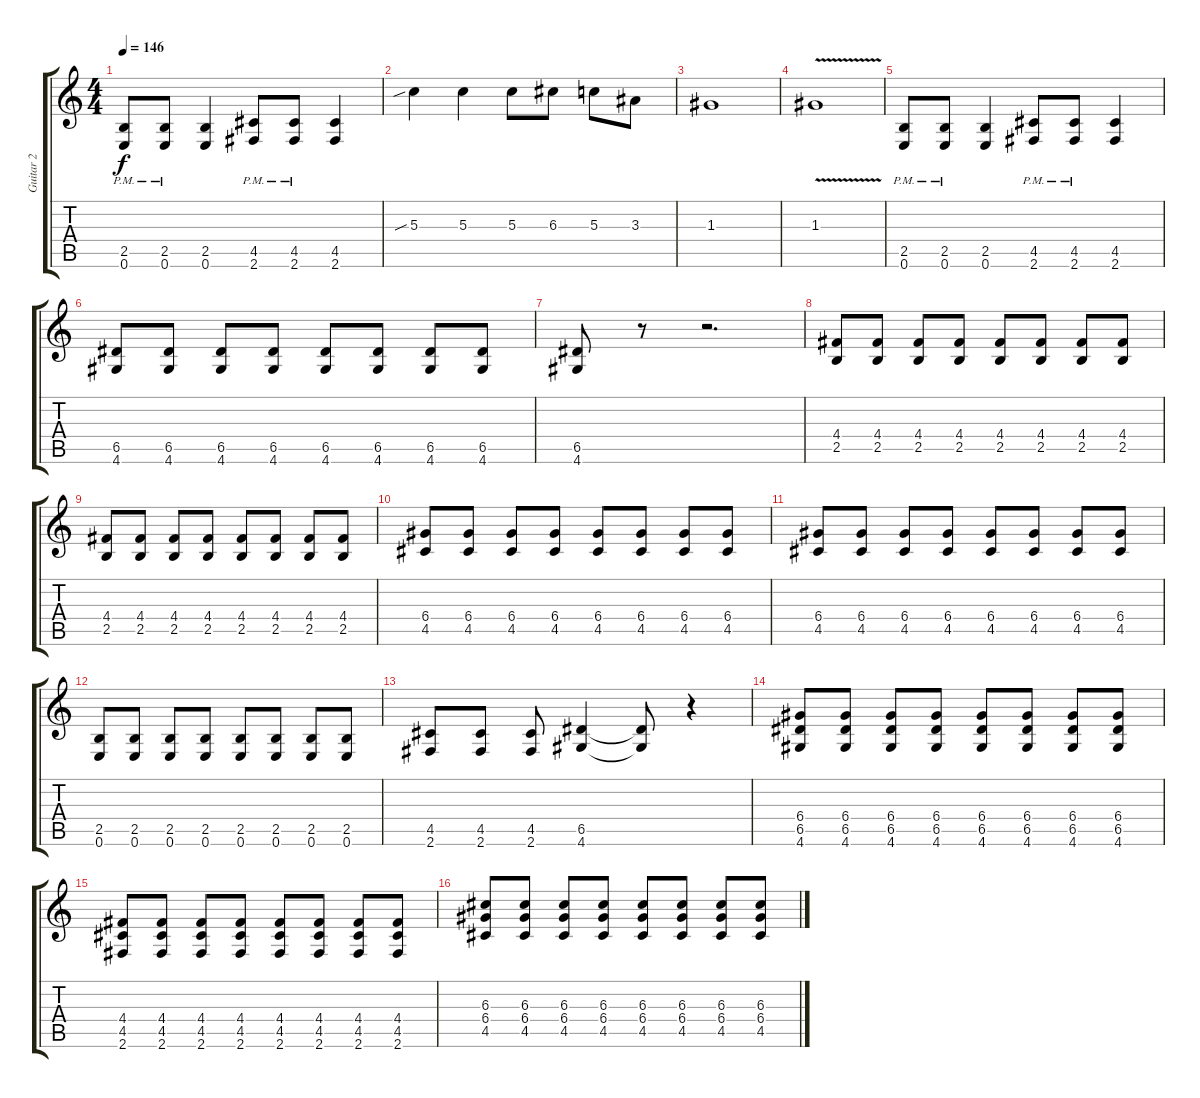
\track ("Guitar 2" "Guitar 2") {instrument overdrivenguitar}
\staff {score tabs}
\tuning (E4 B3 G3 D3 A2 E2) {hide}
\ts (4 4)
\tempo 146
\clef g2
\ks c
(2.5{pm} 0.6{pm}).8{dy f} (2.5{pm} 0.6{pm}).8 (2.5 0.6).4 (4.5{pm} 2.6{pm}).8 (4.5{pm} 2.6{pm}).8 (4.5 2.6).4 |
5.3{sib}.4 5.3.4 5.3.8 6.3.8 5.3.8 3.3.8 |
1.3.1 |
1.3{v}.1 |
(2.5{pm} 0.6{pm}).8 (2.5{pm} 0.6{pm}).8 (2.5 0.6).4 (4.5{pm} 2.6{pm}).8 (4.5{pm} 2.6{pm}).8 (4.5 2.6).4 |
(6.5 4.6).8 (6.5 4.6).8 (6.5 4.6).8 (6.5 4.6).8 (6.5 4.6).8 (6.5 4.6).8 (6.5 4.6).8 (6.5 4.6).8 |
(6.5 4.6).8 r.8 r.2{d} |
(4.4 2.5).8 (4.4 2.5).8 (4.4 2.5).8 (4.4 2.5).8 (4.4 2.5).8 (4.4 2.5).8 (4.4 2.5).8 (4.4 2.5).8 |
(4.4 2.5).8 (4.4 2.5).8 (4.4 2.5).8 (4.4 2.5).8 (4.4 2.5).8 (4.4 2.5).8 (4.4 2.5).8 (4.4 2.5).8 |
(6.4 4.5).8 (6.4 4.5).8 (6.4 4.5).8 (6.4 4.5).8 (6.4 4.5).8 (6.4 4.5).8 (6.4 4.5).8 (6.4 4.5).8 |
(6.4 4.5).8 (6.4 4.5).8 (6.4 4.5).8 (6.4 4.5).8 (6.4 4.5).8 (6.4 4.5).8 (6.4 4.5).8 (6.4 4.5).8 |
(2.5 0.6).8 (2.5 0.6).8 (2.5 0.6).8 (2.5 0.6).8 (2.5 0.6).8 (2.5 0.6).8 (2.5 0.6).8 (2.5 0.6).8 |
(4.5 2.6).8 (4.5 2.6).8 (4.5 2.6).8 (6.5 4.6).4 (6.5{t} 4.6{t}).8 r.4 |
(6.4 6.5 4.6).8 (6.4 6.5 4.6).8 (6.4 6.5 4.6).8 (6.4 6.5 4.6).8 (6.4 6.5 4.6).8 (6.4 6.5 4.6).8 (6.4 6.5 4.6).8 (6.4 6.5 4.6).8 |
(4.4 4.5 2.6).8 (4.4 4.5 2.6).8 (4.4 4.5 2.6).8 (4.4 4.5 2.6).8 (4.4 4.5 2.6).8 (4.4 4.5 2.6).8 (4.4 4.5 2.6).8 (4.4 4.5 2.6).8 |
(6.3 6.4 4.5).8 (6.3 6.4 4.5).8 (6.3 6.4 4.5).8 (6.3 6.4 4.5).8 (6.3 6.4 4.5).8 (6.3 6.4 4.5).8 (6.3 6.4 4.5).8 (6.3 6.4 4.5).8
